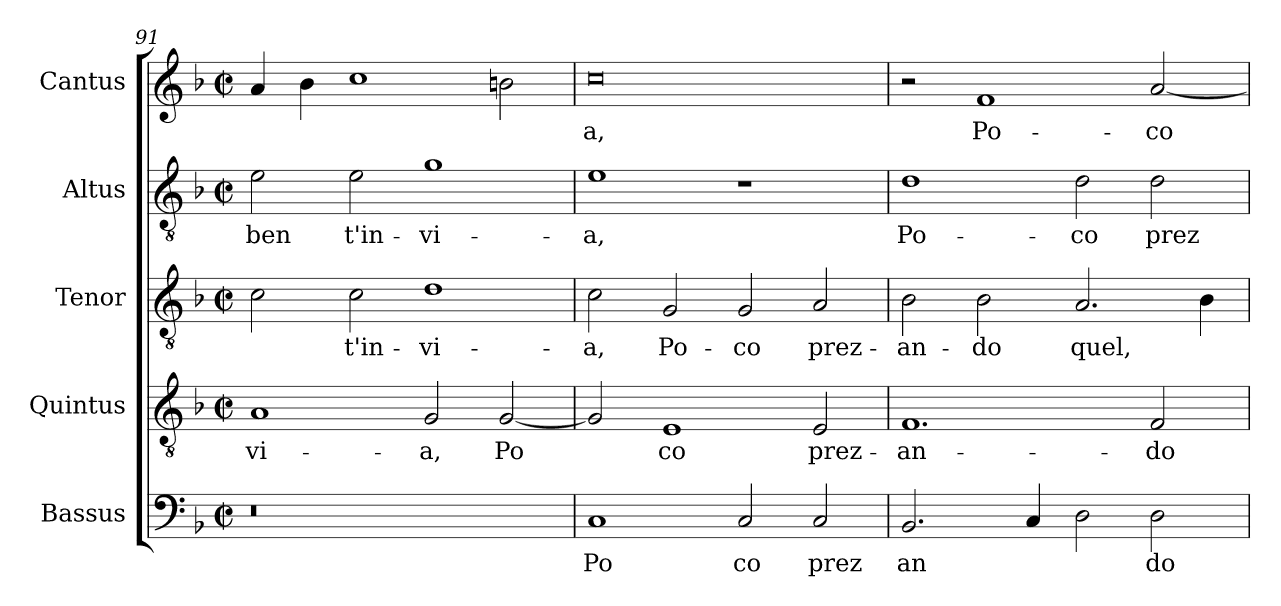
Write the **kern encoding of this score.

**kern	**text	**kern	**text	**kern	**text	**kern	**text	**kern	**text
*part5	*part5	*part4	*part4	*part3	*part3	*part2	*part2	*part1	*part1
*staff5	*staff5	*staff4	*staff4	*staff3	*staff3	*staff2	*staff2	*staff1	*staff1
*I"Bassus	*	*I"Quintus	*	*I"Tenor	*	*I"Altus	*	*I"Cantus	*
*I'Bassus	*	*I'Quintus	*	*I'Tenor	*	*I'Altus	*	*I'Cantus	*
*clefF4	*	*clefGv2	*	*clefGv2	*	*clefGv2	*	*clefG2	*
*k[b-]	*	*k[b-]	*	*k[b-]	*	*k[b-]	*	*k[b-]	*
*F:	*	*F:	*	*F:	*	*F:	*	*F:	*
*M2/2	*	*M2/2	*	*M2/2	*	*M2/2	*	*M2/2	*
*met(c|)	*	*met(c|)	*	*met(c|)	*	*met(c|)	*	*met(c|)	*
=91	=91	=91	=91	=91	=91	=91	=91	=91	=91
!	!	!	!LO:LY:b:cj	!	!LO:LY:b:cj	!	!LO:LY:b:cj	!	!LO:LY:b:cj
0r	.	1A	-vi-	2c\	.	2e\	ben	4a/	--
!	!	!	!	!	!	!	!	!	!LO:LY:b:cj
.	.	.	.	.	.	.	.	4b-\	--
!	!	!	!	!	!LO:LY:b:cj	!	!LO:LY:b:cj	!	!LO:LY:b:cj
.	.	.	.	2c\	t'in-	2e\	t'in-	1cc	--
!	!	!	!LO:LY:b:cj	!	!LO:LY:b:cj	!	!LO:LY:b:cj	!	!
.	.	2G/	-a,	1d	-vi-	1g	-vi-	.	.
!	!	!	!LO:LY:b:cj	!	!	!	!	!	!LO:LY:b:cj
.	.	[<2G/	Po-	.	.	.	.	2b\	--
=92	=92	=92	=92	=92	=92	=92	=92	=92	=92
!	!LO:LY:b:cj	!	!LO:LY:b:cj	!	!LO:LY:b:cj	!	!LO:LY:b:cj	!	!LO:LY:b:cj
1C	Po	2G/]	--	2c\	-a,	1e	-a,	0cc	-a,
!	!	!	!LO:LY:b:cj	!	!LO:LY:b:cj	!	!	!	!
.	.	1E	-co	2G/	Po-	.	.	.	.
!	!LO:LY:b:cj	!	!	!	!LO:LY:b:cj	!	!	!	!
2C/	co	.	.	2G/	-co	1r	.	.	.
!	!LO:LY:b:cj	!	!LO:LY:b:cj	!	!LO:LY:b:cj	!	!	!	!
2C/	prez	2E/	prez-	2A/	prez-	.	.	.	.
=93	=93	=93	=93	=93	=93	=93	=93	=93	=93
!	!LO:LY:b:cj	!	!LO:LY:b:cj	!	!LO:LY:b:cj	!	!LO:LY:b:cj	!	!
2.BB-/	an	1.F	-an-	2B-\	-an-	1d	Po-	2r	.
!	!	!	!	!	!LO:LY:b:cj	!	!	!	!LO:LY:b:cj
.	.	.	.	2B-\	-do	.	.	1f	Po-
!	!LO:LY:b:cj	!	!	!	!	!	!	!	!
4C/	.	.	.	.	.	.	.	.	.
!	!LO:LY:b:cj	!	!	!	!LO:LY:b:cj	!	!LO:LY:b:cj	!	!
2D\	.	.	.	2.A/	quel,	2d\	-co	.	.
!	!LO:LY:b:cj	!	!LO:LY:b:cj	!	!	!	!LO:LY:b:cj	!	!LO:LY:b:cj
2D\	do	2F/	-do	.	.	2d\	prez-	[<2a/	-co
!	!	!	!	!	!LO:LY:b:cj	!	!	!	!
.	.	.	.	4B-\	.	.	.	.	.
=	=	=	=	=	=	=	=	=	=
*-	*-	*-	*-	*-	*-	*-	*-	*-	*-
